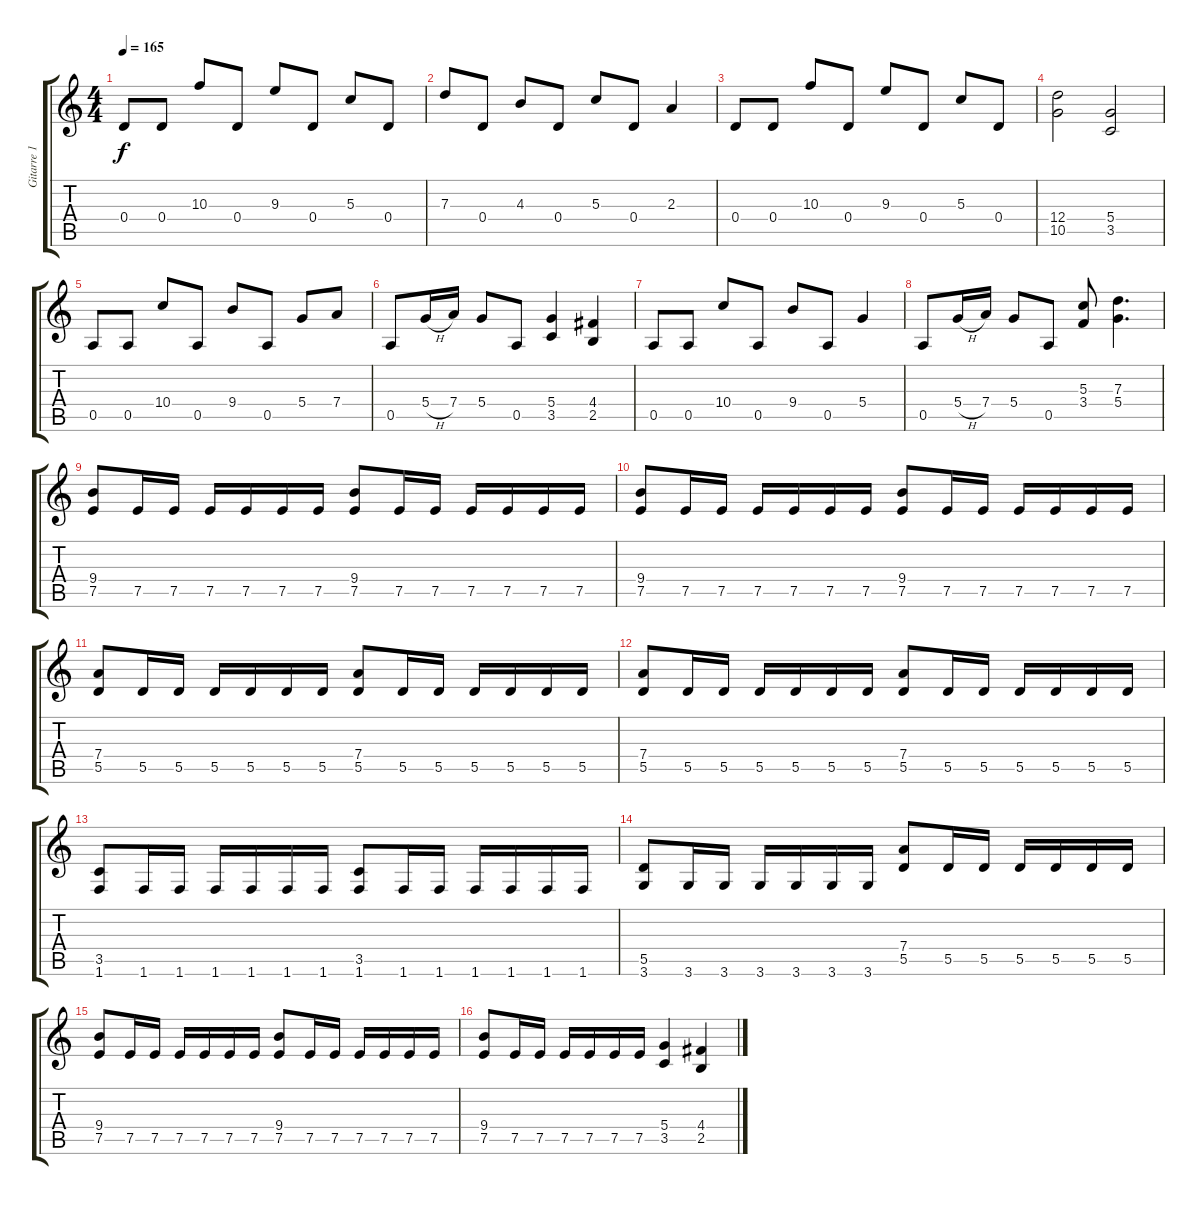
\track ("Gitarre 1" "Gitarre 1") {instrument distortionguitar}
\staff {score tabs}
\tuning (E4 B3 G3 D3 A2 E2) {hide}
\ts (4 4)
\tempo 165
\clef g2
\ks c
0.4.8{dy f} 0.4.8 10.3.8 0.4.8 9.3.8 0.4.8 5.3.8 0.4.8 |
7.3.8 0.4.8 4.3.8 0.4.8 5.3.8 0.4.8 2.3.4 |
0.4.8 0.4.8 10.3.8 0.4.8 9.3.8 0.4.8 5.3.8 0.4.8 |
(12.4 10.5).2 (5.4 3.5).2 |
0.5.8 0.5.8 10.4.8 0.5.8 9.4.8 0.5.8 5.4.8 7.4.8 |
0.5.8 5.4{h}.16 7.4.16 5.4.8 0.5.8 (5.4 3.5).4 (4.4 2.5).4 |
0.5.8 0.5.8 10.4.8 0.5.8 9.4.8 0.5.8 5.4.4 |
0.5.8 5.4{h}.16 7.4.16 5.4.8 0.5.8 (5.3 3.4).8 (7.3 5.4).4{d} |
(9.4 7.5).8 7.5.16 7.5.16 7.5.16 7.5.16 7.5.16 7.5.16 (9.4 7.5).8 7.5.16 7.5.16 7.5.16 7.5.16 7.5.16 7.5.16 |
(9.4 7.5).8 7.5.16 7.5.16 7.5.16 7.5.16 7.5.16 7.5.16 (9.4 7.5).8 7.5.16 7.5.16 7.5.16 7.5.16 7.5.16 7.5.16 |
(7.4 5.5).8 5.5.16 5.5.16 5.5.16 5.5.16 5.5.16 5.5.16 (7.4 5.5).8 5.5.16 5.5.16 5.5.16 5.5.16 5.5.16 5.5.16 |
(7.4 5.5).8 5.5.16 5.5.16 5.5.16 5.5.16 5.5.16 5.5.16 (7.4 5.5).8 5.5.16 5.5.16 5.5.16 5.5.16 5.5.16 5.5.16 |
(3.5 1.6).8 1.6.16 1.6.16 1.6.16 1.6.16 1.6.16 1.6.16 (3.5 1.6).8 1.6.16 1.6.16 1.6.16 1.6.16 1.6.16 1.6.16 |
(5.5 3.6).8 3.6.16 3.6.16 3.6.16 3.6.16 3.6.16 3.6.16 (7.4 5.5).8 5.5.16 5.5.16 5.5.16 5.5.16 5.5.16 5.5.16 |
(9.4 7.5).8 7.5.16 7.5.16 7.5.16 7.5.16 7.5.16 7.5.16 (9.4 7.5).8 7.5.16 7.5.16 7.5.16 7.5.16 7.5.16 7.5.16 |
(9.4 7.5).8 7.5.16 7.5.16 7.5.16 7.5.16 7.5.16 7.5.16 (5.4 3.5).4 (4.4 2.5).4
